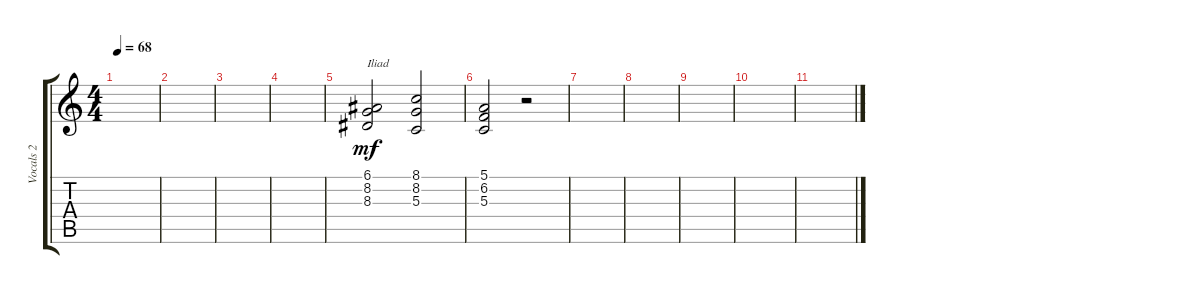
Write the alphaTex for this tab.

\track ("Vocals 2" "Vocals 2") {instrument frenchhorn}
\staff {score tabs}
\tuning (E4 B3 G3 D3 A2 E2) {hide}
\ts (4 4)
\tempo 68
\clef g2
\ks c
|
|
|
|
(6.1 8.2 8.3).2{txt "Iliad" dy mf} (8.1 8.2 5.3).2 |
(5.1 6.2 5.3).2 r.2 |
|
|
|
|
\section ("" "")
